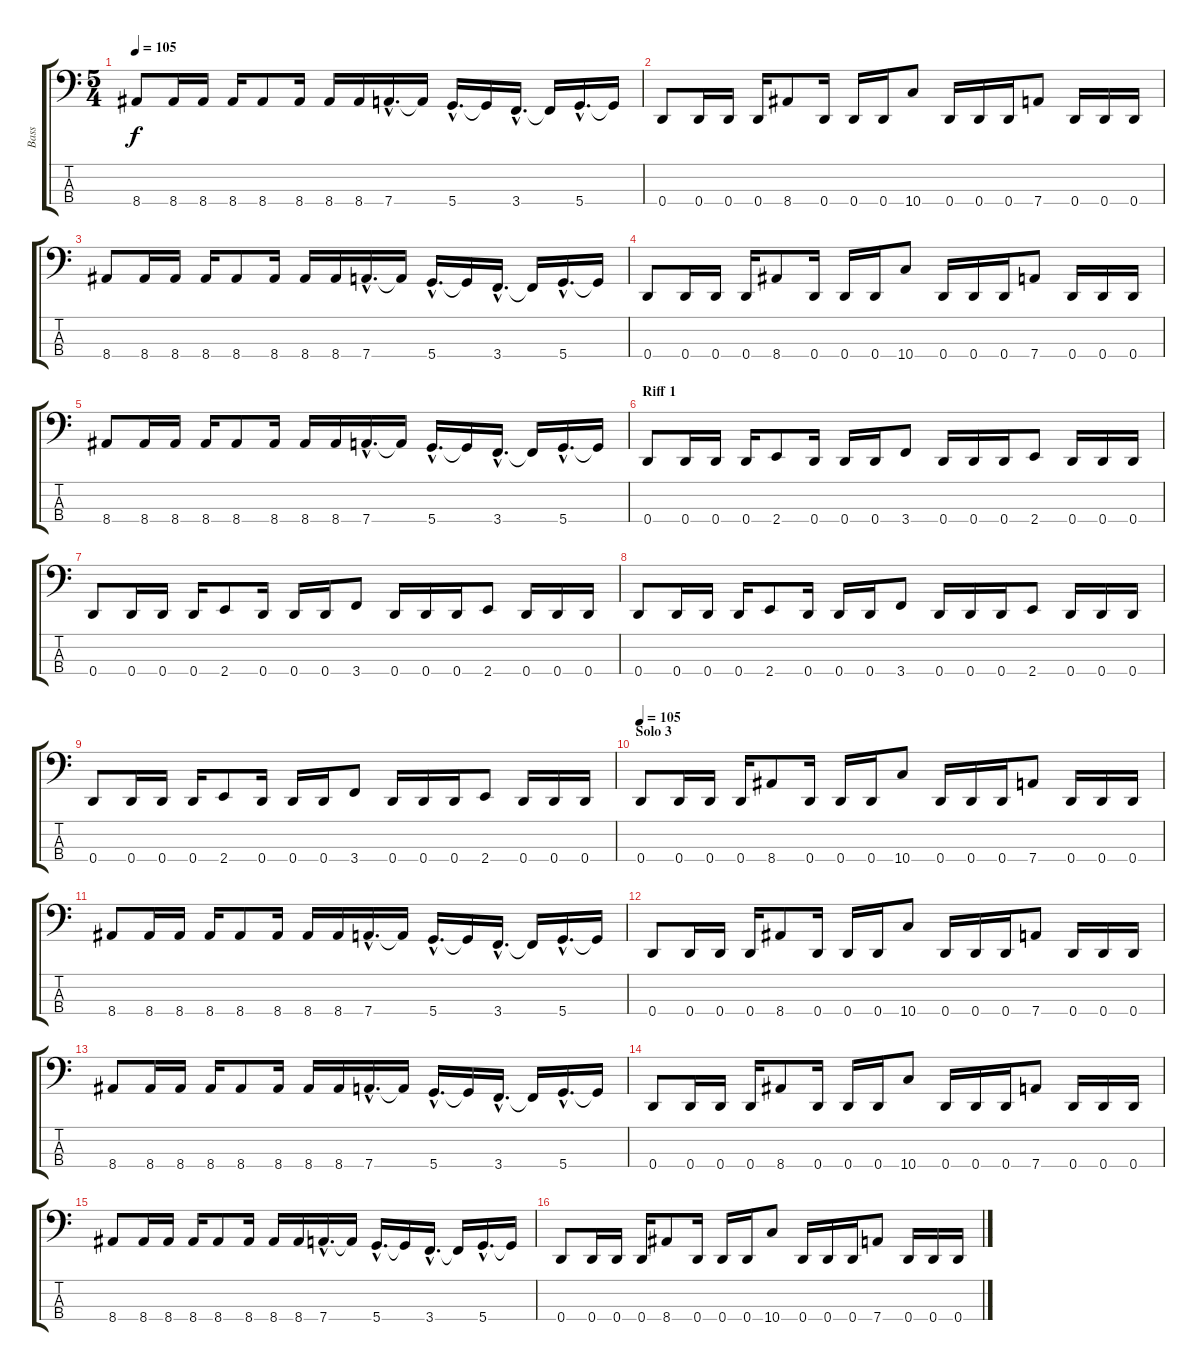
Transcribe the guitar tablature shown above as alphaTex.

\track ("Bass" "Bass") {instrument electricbassfinger}
\staff {score tabs}
\tuning (F2 C2 G1 D1) {hide}
\ts (5 4)
\tempo 105
\clef f4
\ks c
8.4.8{dy f} 8.4.16 8.4.16 8.4.16 8.4.8 8.4.16 8.4.16 8.4.16 7.4{hac}.16{d} 7.4{t}.16 5.4{hac}.16{d} 5.4{t}.16 3.4{hac}.16{d} 3.4{t}.16 5.4{hac}.16{d} 5.4{t}.16 |
0.4.8{volume 16} 0.4.16 0.4.16 0.4.16 8.4.8 0.4.16 0.4.16 0.4.16 10.4.8 0.4.16 0.4.16 0.4.16 7.4.8 0.4.16 0.4.16 0.4.16 |
8.4.8 8.4.16 8.4.16 8.4.16 8.4.8 8.4.16 8.4.16 8.4.16 7.4{hac}.16{d} 7.4{t}.16 5.4{hac}.16{d} 5.4{t}.16 3.4{hac}.16{d} 3.4{t}.16 5.4{hac}.16{d} 5.4{t}.16 |
0.4.8{volume 16} 0.4.16 0.4.16 0.4.16 8.4.8 0.4.16 0.4.16 0.4.16 10.4.8 0.4.16 0.4.16 0.4.16 7.4.8 0.4.16 0.4.16 0.4.16 |
8.4.8 8.4.16 8.4.16 8.4.16 8.4.8 8.4.16 8.4.16 8.4.16 7.4{hac}.16{d} 7.4{t}.16 5.4{hac}.16{d} 5.4{t}.16 3.4{hac}.16{d} 3.4{t}.16 5.4{hac}.16{d} 5.4{t}.16 |
\section ("" "Riff 1")
0.4.8{volume 16} 0.4.16 0.4.16 0.4.16 2.4.8 0.4.16 0.4.16 0.4.16 3.4.8 0.4.16 0.4.16 0.4.16 2.4.8 0.4.16 0.4.16 0.4.16 |
0.4.8{volume 16} 0.4.16 0.4.16 0.4.16 2.4.8 0.4.16 0.4.16 0.4.16 3.4.8 0.4.16 0.4.16 0.4.16 2.4.8 0.4.16 0.4.16 0.4.16 |
0.4.8{volume 16} 0.4.16 0.4.16 0.4.16 2.4.8 0.4.16 0.4.16 0.4.16 3.4.8 0.4.16 0.4.16 0.4.16 2.4.8 0.4.16 0.4.16 0.4.16 |
0.4.8{volume 16} 0.4.16 0.4.16 0.4.16 2.4.8 0.4.16 0.4.16 0.4.16 3.4.8 0.4.16 0.4.16 0.4.16 2.4.8 0.4.16 0.4.16 0.4.16 |
\section ("" "Solo 3")
\tempo 105
0.4.8{volume 16} 0.4.16 0.4.16 0.4.16 8.4.8 0.4.16 0.4.16 0.4.16 10.4.8 0.4.16 0.4.16 0.4.16 7.4.8 0.4.16 0.4.16 0.4.16 |
8.4.8 8.4.16 8.4.16 8.4.16 8.4.8 8.4.16 8.4.16 8.4.16 7.4{hac}.16{d} 7.4{t}.16 5.4{hac}.16{d} 5.4{t}.16 3.4{hac}.16{d} 3.4{t}.16 5.4{hac}.16{d} 5.4{t}.16 |
0.4.8{volume 16} 0.4.16 0.4.16 0.4.16 8.4.8 0.4.16 0.4.16 0.4.16 10.4.8 0.4.16 0.4.16 0.4.16 7.4.8 0.4.16 0.4.16 0.4.16 |
8.4.8 8.4.16 8.4.16 8.4.16 8.4.8 8.4.16 8.4.16 8.4.16 7.4{hac}.16{d} 7.4{t}.16 5.4{hac}.16{d} 5.4{t}.16 3.4{hac}.16{d} 3.4{t}.16 5.4{hac}.16{d} 5.4{t}.16 |
0.4.8{volume 16} 0.4.16 0.4.16 0.4.16 8.4.8 0.4.16 0.4.16 0.4.16 10.4.8 0.4.16 0.4.16 0.4.16 7.4.8 0.4.16 0.4.16 0.4.16 |
8.4.8 8.4.16 8.4.16 8.4.16 8.4.8 8.4.16 8.4.16 8.4.16 7.4{hac}.16{d} 7.4{t}.16 5.4{hac}.16{d} 5.4{t}.16 3.4{hac}.16{d} 3.4{t}.16 5.4{hac}.16{d} 5.4{t}.16 |
0.4.8{volume 16} 0.4.16 0.4.16 0.4.16 8.4.8 0.4.16 0.4.16 0.4.16 10.4.8 0.4.16 0.4.16 0.4.16 7.4.8 0.4.16 0.4.16 0.4.16
